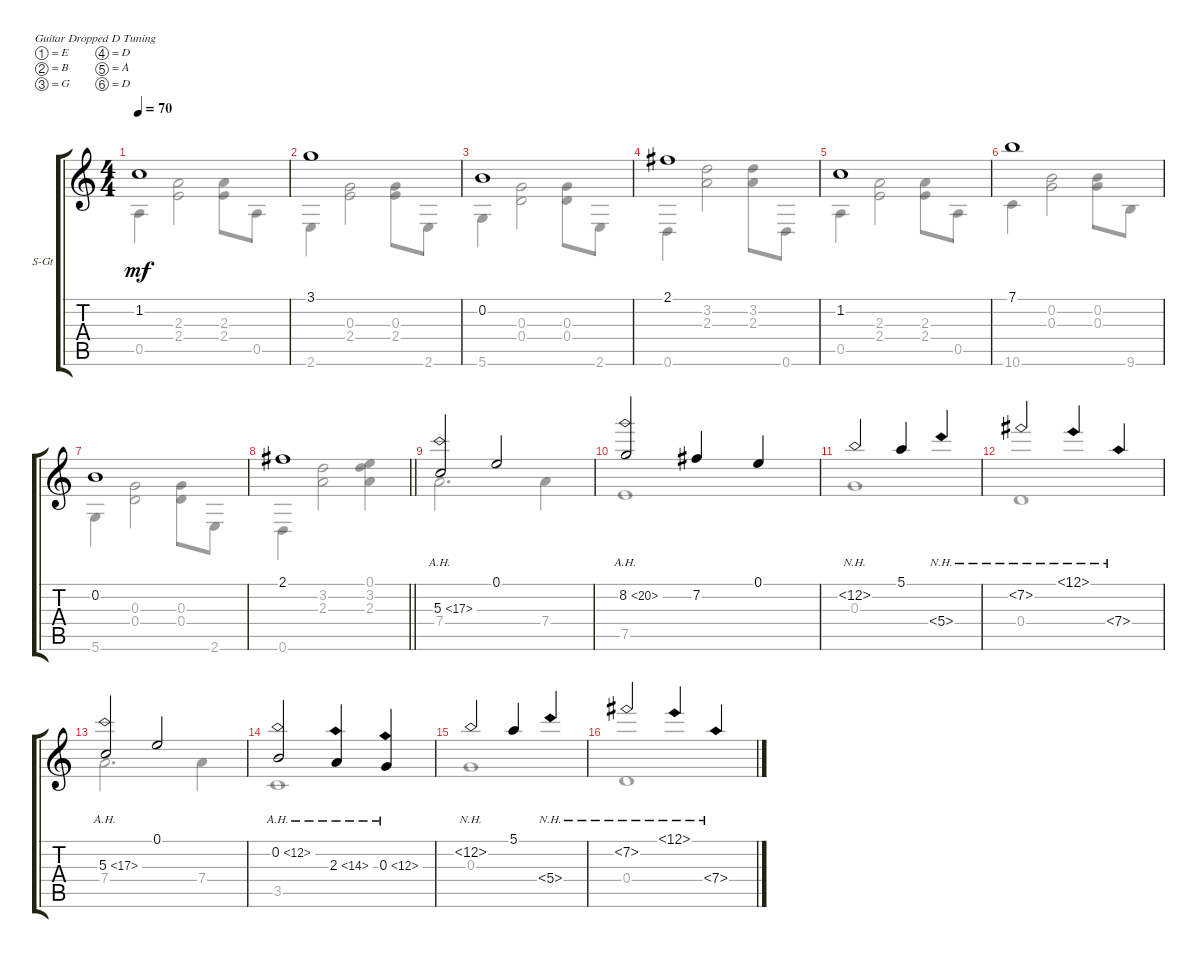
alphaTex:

\defaultSystemsLayout 4
\bracketExtendMode groupsimilarinstruments
\firstSystemTrackNameOrientation horizontal
\otherSystemsTrackNameOrientation horizontal
\track ("Steel Guitar" "S-Gt") {instrument acousticguitarsteel}
\staff {score tabs}
\tuning (E4 B3 G3 D3 A2 D2)
\voice
\ts (4 4)
\tempo 70
\clef g2
\scale
0.379116
\ks c
1.2.1{dy mf} |
\scale
0.314019 3.1.1 |
\scale
0.306914 0.2.1 |
2.1.1 |
1.2.1 |
7.1.1 |
\scale
0.408091 0.2.1 |
\scale
0.301714
\barLineRight lightlight
2.1.1 |
\scale
0.290208 5.3{ah 12}.2 0.1.2 |
8.2{ah 12}.2 7.2.4 0.1.4 |
12.2{nh}.2 5.1.4 5.4{nh}.4 |
7.2{nh}.2 12.1{nh}.4 7.4{nh}.4 |
5.3{ah 12}.2 0.1.2 |
0.2{ah 12}.2 2.3{ah 12}.4 0.3{ah 12}.4 |
12.2{nh}.2 5.1.4 5.4{nh}.4 |
\scale
0.407027 7.2{nh}.2 12.1{nh}.4 7.4{nh}.4
\voice
\clef g2
\ottava regular
\simile none
\scale
0.379116
\ks c
0.5.4{dy mf} (2.3 2.4).2 (2.3 2.4).8 0.5.8 |
\scale
0.314019 2.6.4 (0.3 2.4).2 (0.3 2.4).8 2.6.8 |
\scale
0.306914 5.6.4 (0.3 0.4).2 (0.4 0.3).8 2.6.8 |
0.6.4 (3.2 2.3).2 (3.2 2.3).8 0.6.8 |
0.5.4 (2.3 2.4).2 (2.3 2.4).8 0.5.8 |
10.6.4 (0.3 0.2).2 (0.3 0.2).8 9.6.8 |
\scale
0.408091 5.6.4 (0.3 0.4).2 (0.4 0.3).8 2.6.8 |
\scale
0.301714
\barLineRight lightlight
0.6.4 (3.2 2.3).2 (3.2 2.3 0.1).4 |
\scale
0.290208 7.4.2{d} 7.4.4 |
7.5.1 |
0.3.1 |
0.4.1 |
7.4.2{d} 7.4.4 |
3.5.1 |
0.3.1 |
\scale
0.407027 0.4.1
